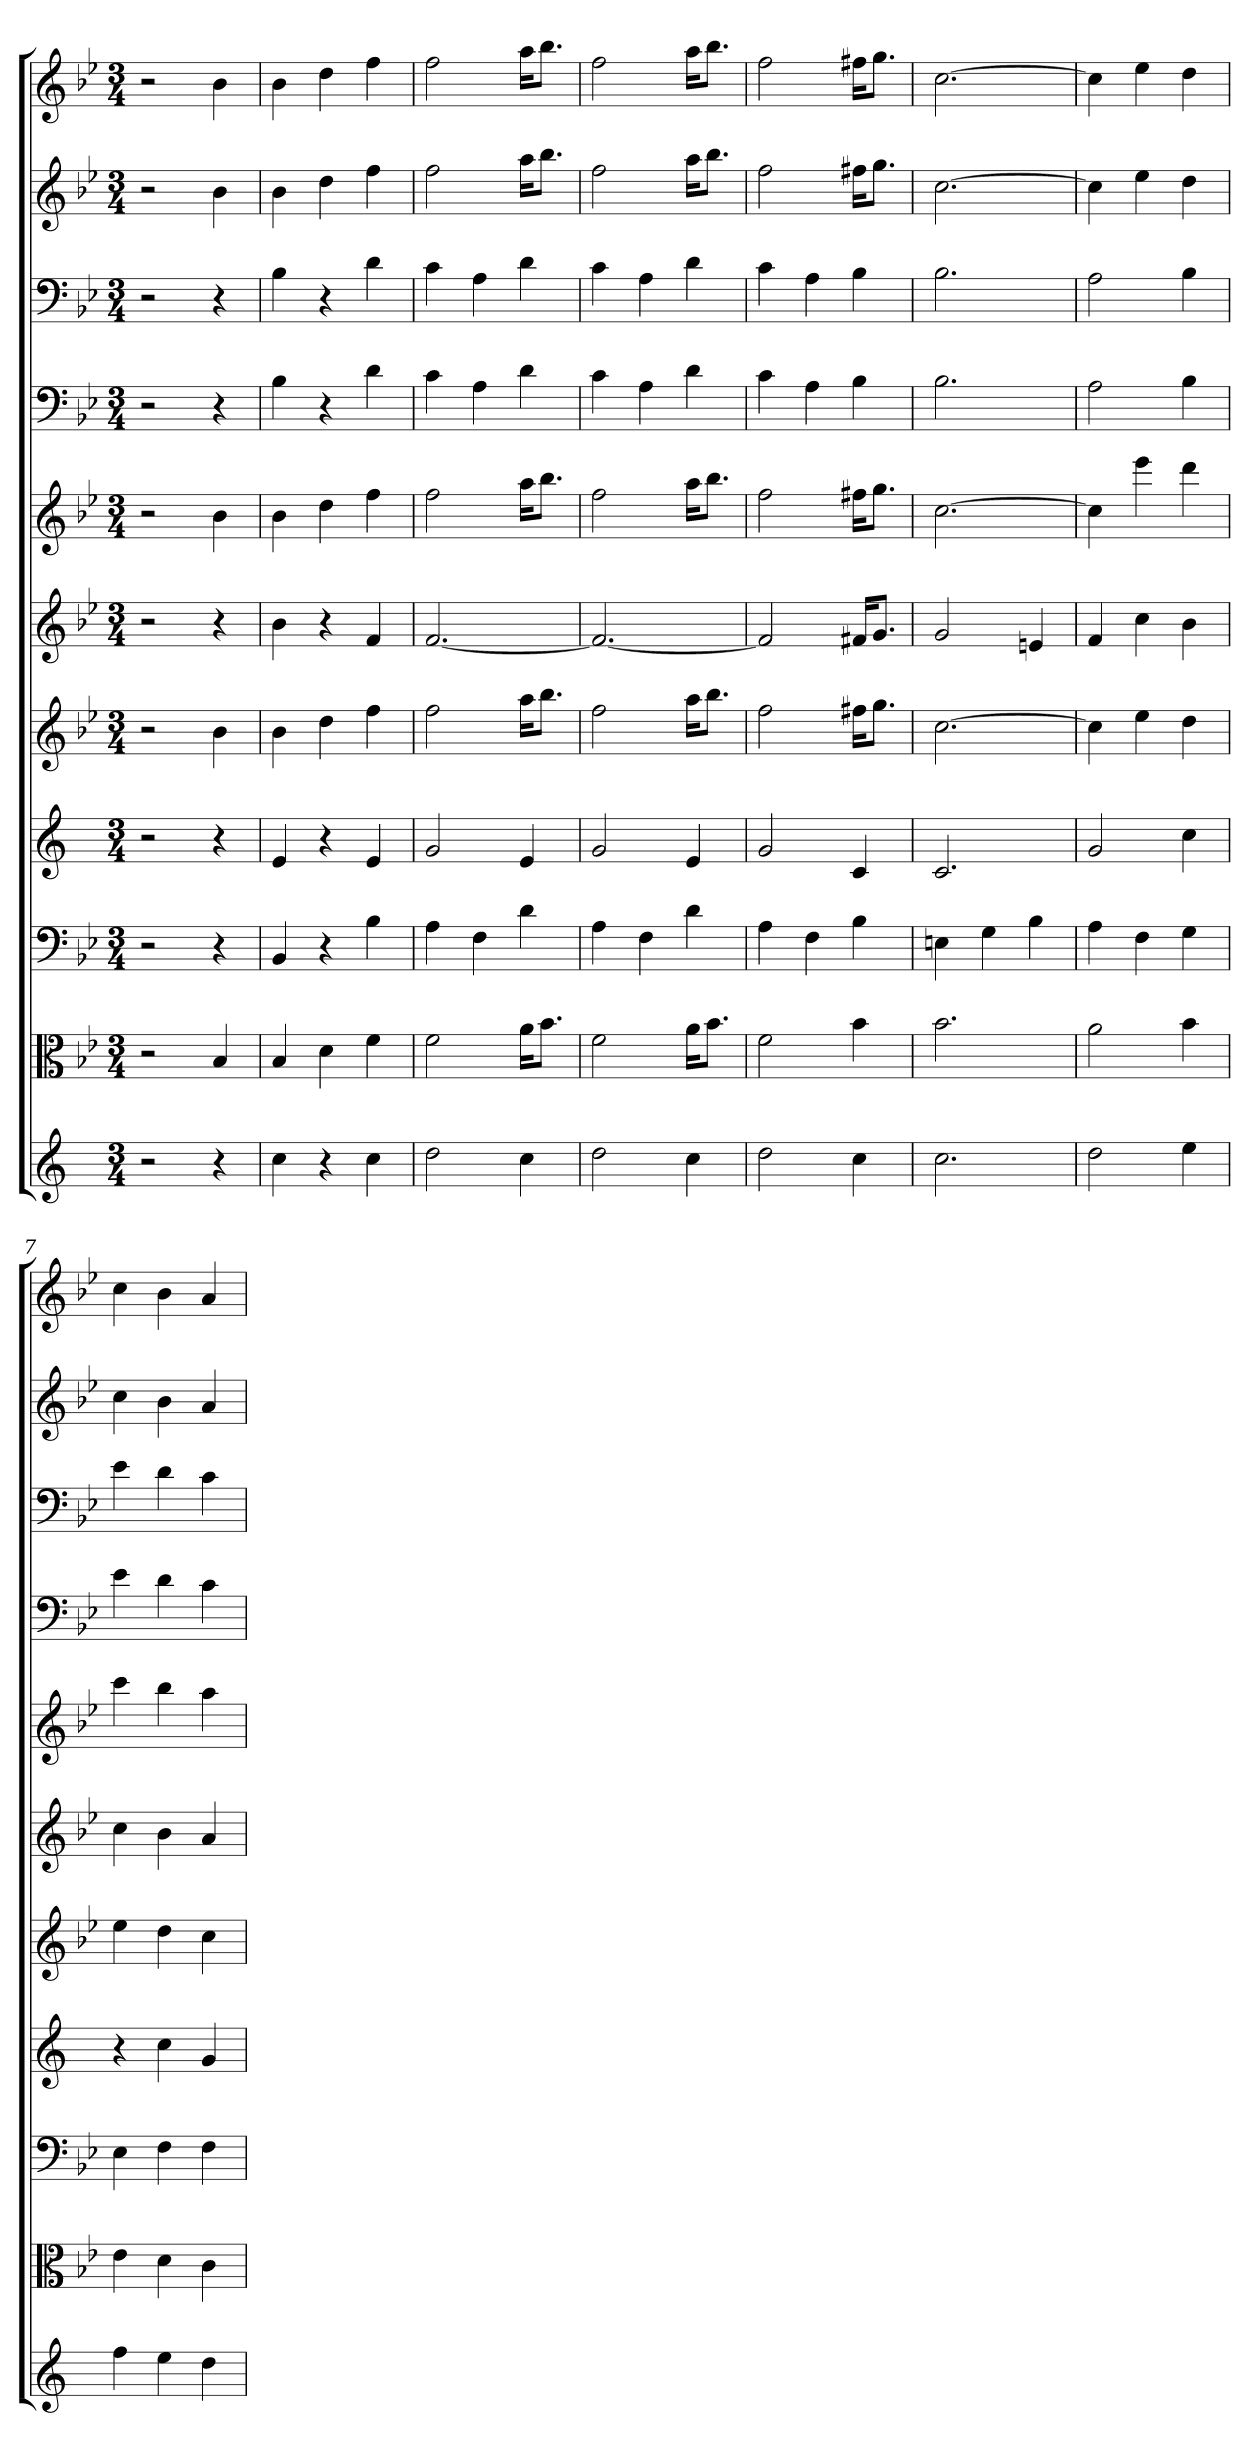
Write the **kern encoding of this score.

**kern	**kern	**kern	**kern	**kern	**kern	**kern	**kern	**kern	**kern	**kern
*part11	*part10	*part9	*part8	*part7	*part6	*part5	*part4	*part3	*part2	*part1
*staff11	*staff10	*staff9	*staff8	*staff7	*staff6	*staff5	*staff4	*staff3	*staff2	*staff1
*	*clefC3	*clefF4	*	*	*	*	*clefF4	*clefF4	*	*
*k[]	*k[b-e-]	*k[b-e-]	*k[]	*k[b-e-]	*k[b-e-]	*k[b-e-]	*k[b-e-]	*k[b-e-]	*k[b-e-]	*k[b-e-]
*M3/4	*M3/4	*M3/4	*M3/4	*M3/4	*M3/4	*M3/4	*M3/4	*M3/4	*M3/4	*M3/4
=	=	=	=	=	=	=	=	=	=	=
2r	2r	2r	2r	2r	2r	2r	2r	2r	2r	2r
4r	4B-	4r	4r	4b-	4r	4b-	4r	4r	4b-	4b-
=1	=1	=1	=1	=1	=1	=1	=1	=1	=1	=1
4cc	4B-	4BB-	4e	4b-	4b-	4b-	4B-	4B-	4b-	4b-
4r	4d	4r	4r	4dd	4r	4dd	4r	4r	4dd	4dd
4cc	4f	4B-	4e	4ff	4f	4ff	4d	4d	4ff	4ff
=2	=2	=2	=2	=2	=2	=2	=2	=2	=2	=2
2dd	2f	4A	2g	2ff	[2.f	2ff	4c	4c	2ff	2ff
.	.	4F	.	.	.	.	4A	4A	.	.
4cc	16a\KL	4d	4e	16aaKL	.	16aaKL	4d	4d	16aaKL	16aaKL
.	8.b-\J	.	.	8.bb-J	.	8.bb-J	.	.	8.bb-J	8.bb-J
=3	=3	=3	=3	=3	=3	=3	=3	=3	=3	=3
2dd	2f	4A	2g	2ff	2.f_	2ff	4c	4c	2ff	2ff
.	.	4F	.	.	.	.	4A	4A	.	.
4cc	16a\KL	4d	4e	16aaKL	.	16aaKL	4d	4d	16aaKL	16aaKL
.	8.b-\J	.	.	8.bb-J	.	8.bb-J	.	.	8.bb-J	8.bb-J
=4	=4	=4	=4	=4	=4	=4	=4	=4	=4	=4
2dd	2f	4A	2g	2ff	2f]	2ff	4c	4c	2ff	2ff
.	.	4F	.	.	.	.	4A	4A	.	.
4cc	4b-	4B-	4c	16ff#XKL	16f#XKL	16ff#XKL	4B-	4B-	16ff#XKL	16ff#XKL
.	.	.	.	8.ggJ	8.gJ	8.ggJ	.	.	8.ggJ	8.ggJ
=5	=5	=5	=5	=5	=5	=5	=5	=5	=5	=5
2.cc	2.b-	4En	2.c	[2.cc	2g	[2.cc	2.B-	2.B-	[2.cc	[2.cc
.	.	4G	.	.	.	.	.	.	.	.
.	.	4B-	.	.	4en	.	.	.	.	.
=6	=6	=6	=6	=6	=6	=6	=6	=6	=6	=6
2dd	2a	4A	2g	4cc]	4f	4cc]	2A	2A	4cc]	4cc]
.	.	4F	.	4ee-	4cc	4eee-	.	.	4ee-	4ee-
4ee	4b-	4G	4cc	4dd	4b-	4ddd	4B-	4B-	4dd	4dd
=7	=7	=7	=7	=7	=7	=7	=7	=7	=7	=7
4ff	4e-	4E-	4r	4ee-	4cc	4ccc	4e-	4e-	4cc	4cc
4ee	4d	4F	4cc	4dd	4b-	4bb-	4d	4d	4b-	4b-
4dd	4c	4F	4g	4cc	4a	4aa	4c	4c	4a	4a
=	=	=	=	=	=	=	=	=	=	=
*-	*-	*-	*-	*-	*-	*-	*-	*-	*-	*-
